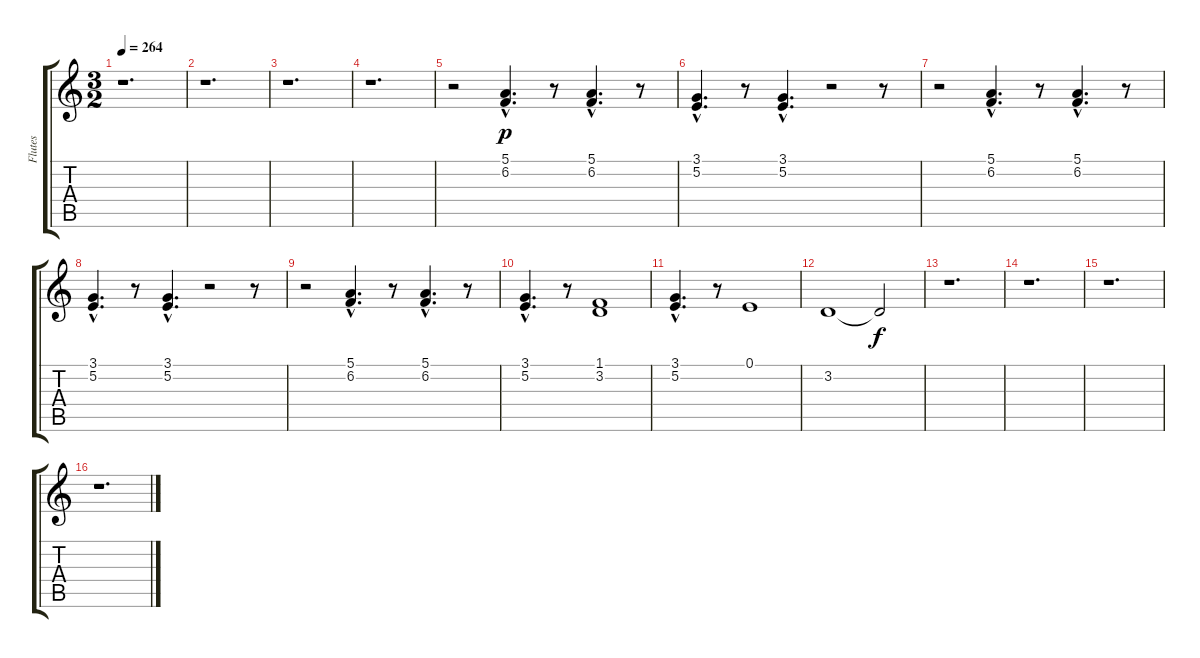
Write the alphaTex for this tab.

\track ("Flutes" "Flutes") {instrument flute}
\staff {score tabs}
\tuning (E4 B3 G3 D3 A2 E2) {hide}
\ts (3 2)
\tempo 264
\clef g2
\ks c
r.1{d dy f} |
r.1{d} |
r.1{d} |
r.1{d} |
r.2 (5.1{hac} 6.2{hac}).4{d dy p} r.8 (5.1{hac} 6.2{hac}).4{d} r.8 |
(3.1{hac} 5.2{hac}).4{d} r.8 (3.1{hac} 5.2{hac}).4{d} r.2 r.8 |
r.2 (5.1{hac} 6.2{hac}).4{d} r.8 (5.1{hac} 6.2{hac}).4{d} r.8 |
(3.1{hac} 5.2{hac}).4{d} r.8 (3.1{hac} 5.2{hac}).4{d} r.2 r.8 |
r.2 (5.1{hac} 6.2{hac}).4{d} r.8 (5.1{hac} 6.2{hac}).4{d} r.8 |
(3.1{hac} 5.2{hac}).4{d} r.8 (1.1 3.2).1 |
(3.1{hac} 5.2{hac}).4{d} r.8 0.1.1 |
3.2.1 3.2{t}.2{dy f} |
r.1{d} |
r.1{d} |
r.1{d} |
r.1{d}
